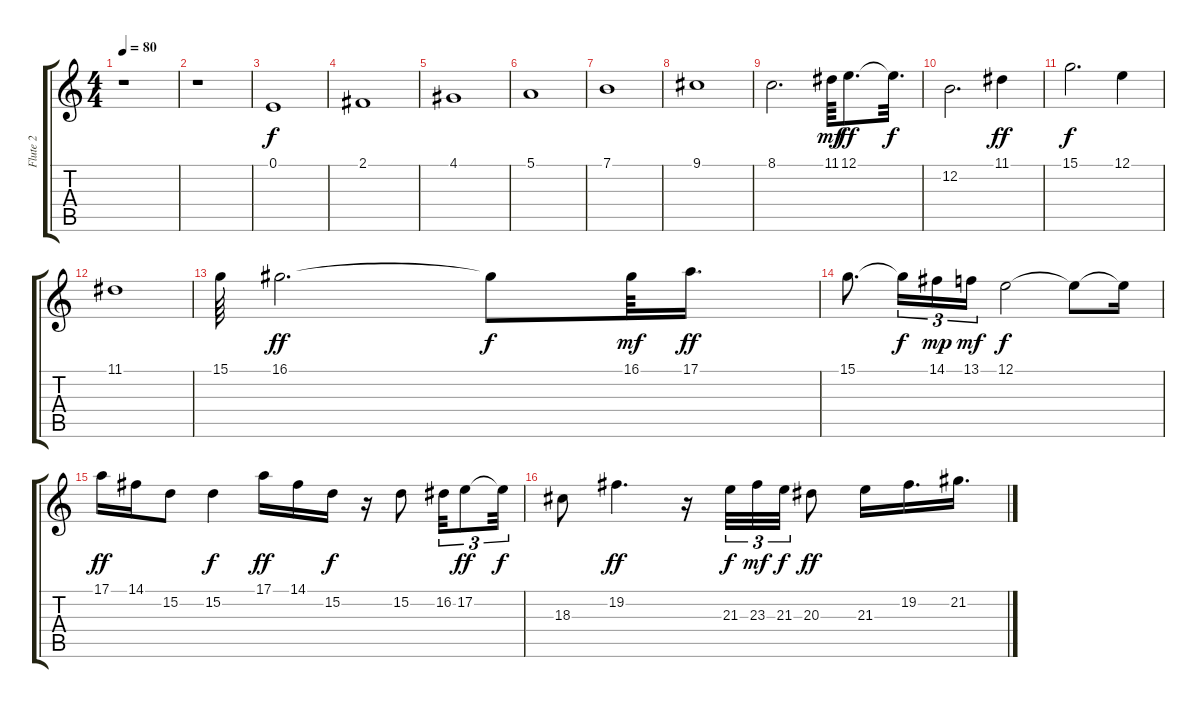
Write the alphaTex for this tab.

\track ("Flute 2" "Flute 2") {instrument flute}
\staff {score tabs}
\tuning (E4 B3 G3 D3 A2 E2) {hide}
\ts (4 4)
\tempo 80
\clef g2
\ks c
r.1{dy f} |
r.1 |
0.1.1 |
2.1.1 |
4.1.1 |
5.1.1 |
7.1.1 |
9.1.1 |
8.1.2{d} 11.1.64{dy mf} 12.1.8{d dy ff} 12.1{t}.32{d dy f} |
12.2.2{d} 11.1.4{dy ff} |
15.1.2{d dy f} 12.1.4 |
11.1.1 |
15.1.64{volume 13} 16.1.2{d dy ff} 16.1{t}.8{dy f} 16.1.64{dy mf} 17.1.16{d dy ff} |
15.1.8{d} 15.1{t}.16{tu (3 2) dy f} 14.1.16{tu (3 2) dy mp} 13.1.16{tu (3 2) dy mf} 12.1.2{dy f} 12.1{t}.8 12.1{t}.16 |
17.1.16{dy ff} 14.1.16 15.2.8 15.2.4{dy f} 17.1.16{dy ff} 14.1.16 15.2.16{dy f} r.16 15.2.8 16.2.32{tu (3 2)} 17.2.8{tu (3 2) dy ff} 17.2{t}.32{tu (3 2) dy f} |
18.3.8 19.2.4{d dy ff} r.16 21.3.32{tu (3 2) dy f} 23.3.32{tu (3 2) dy mf} 21.3.32{tu (3 2) dy f} 20.3.8{dy ff} 21.3.16 19.2.16{d} 21.2.16{d}
